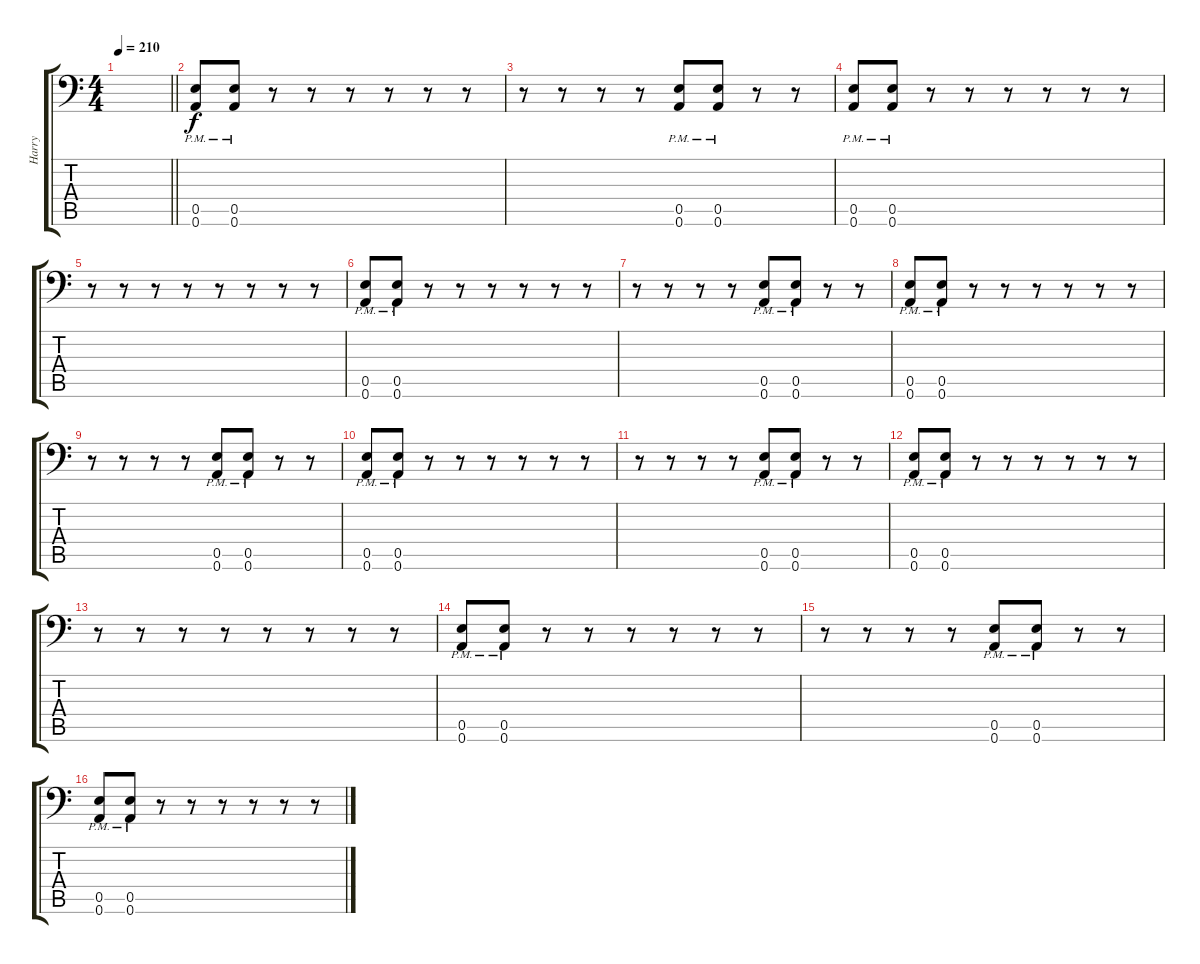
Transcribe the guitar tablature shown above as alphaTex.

\track ("Harry" "Harry") {instrument distortionguitar}
\staff {score tabs}
\tuning (B3 Gb3 D3 A2 E2 A1) {hide}
\ts (4 4)
\tempo 210
\clef f4
\barLineRight lightlight
\ks c
|
\section ("" "")
(0.5{pm} 0.6{pm}).8 (0.5{pm} 0.6{pm}).8 r.8 r.8 r.8 r.8 r.8 r.8 |
r.8 r.8 r.8 r.8 (0.5{pm} 0.6{pm}).8 (0.5{pm} 0.6{pm}).8 r.8 r.8 |
(0.5{pm} 0.6{pm}).8 (0.5{pm} 0.6{pm}).8 r.8 r.8 r.8 r.8 r.8 r.8 |
r.8 r.8 r.8 r.8 r.8 r.8 r.8 r.8 |
(0.5{pm} 0.6{pm}).8 (0.5{pm} 0.6{pm}).8 r.8 r.8 r.8 r.8 r.8 r.8 |
r.8 r.8 r.8 r.8 (0.5{pm} 0.6{pm}).8 (0.5{pm} 0.6{pm}).8 r.8 r.8 |
(0.5{pm} 0.6{pm}).8 (0.5{pm} 0.6{pm}).8 r.8 r.8 r.8 r.8 r.8 r.8 |
r.8 r.8 r.8 r.8 (0.5{pm} 0.6{pm}).8 (0.5{pm} 0.6{pm}).8 r.8 r.8 |
(0.5{pm} 0.6{pm}).8 (0.5{pm} 0.6{pm}).8 r.8 r.8 r.8 r.8 r.8 r.8 |
r.8 r.8 r.8 r.8 (0.5{pm} 0.6{pm}).8 (0.5{pm} 0.6{pm}).8 r.8 r.8 |
(0.5{pm} 0.6{pm}).8 (0.5{pm} 0.6{pm}).8 r.8 r.8 r.8 r.8 r.8 r.8 |
r.8 r.8 r.8 r.8 r.8 r.8 r.8 r.8 |
(0.5{pm} 0.6{pm}).8 (0.5{pm} 0.6{pm}).8 r.8 r.8 r.8 r.8 r.8 r.8 |
r.8 r.8 r.8 r.8 (0.5{pm} 0.6{pm}).8 (0.5{pm} 0.6{pm}).8 r.8 r.8 |
(0.5{pm} 0.6{pm}).8 (0.5{pm} 0.6{pm}).8 r.8 r.8 r.8 r.8 r.8 r.8
